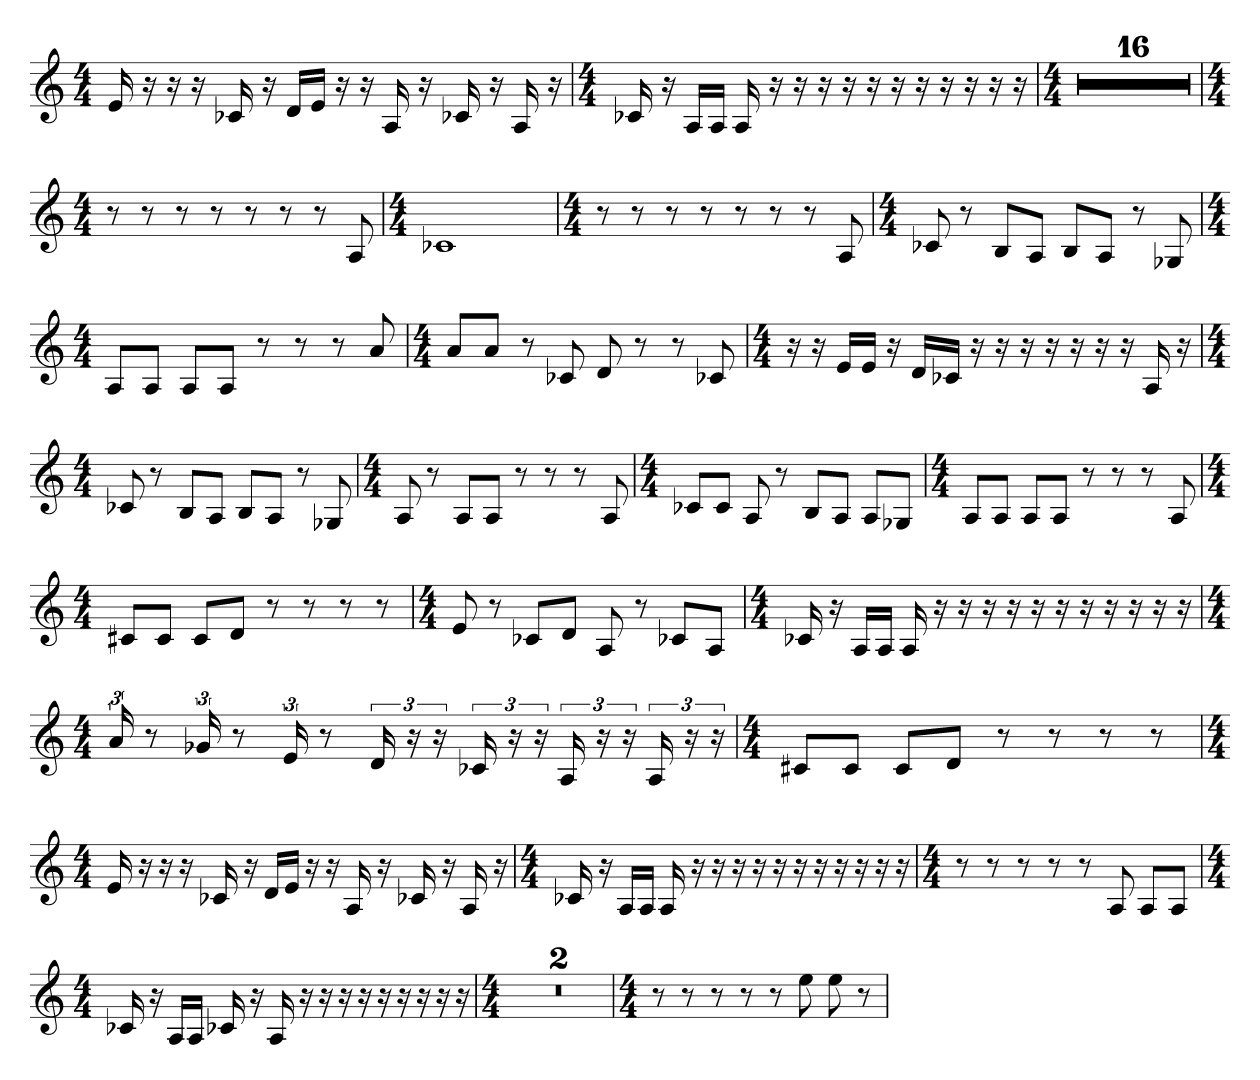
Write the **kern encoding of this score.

**kern
*part1
*staff1
*M4/4
=
16e
16r
16r
16r
16c-X
16r
16dLL
16eJJ
16r
16r
16A
16r
16c-X
16r
16A
16r
=
*M4/4
16c-X
16r
16ALL
16AJJ
16A
16r
16r
16r
16r
16r
16r
16r
16r
16r
16r
16r
=
*M4/4
1r
=
*M4/4
1r
=
*M4/4
1r
=
*M4/4
1r
=
*M4/4
1r
=
*M4/4
1r
=
*M4/4
1r
=
*M4/4
1r
=
*M4/4
1r
=
*M4/4
1r
=
*M4/4
1r
=
*M4/4
1r
=
*M4/4
1r
=
*M4/4
1r
=
*M4/4
1r
=
*M4/4
1r
=
*M4/4
8r
8r
8r
8r
8r
8r
8r
8A
=
*M4/4
1c-X
=
*M4/4
8r
8r
8r
8r
8r
8r
8r
8A
=
*M4/4
8c-X
8r
8BL
8AJ
8BL
8AJ
8r
8G-X
=
*M4/4
8AL
8AJ
8AL
8AJ
8r
8r
8r
8a
=
*M4/4
8aL
8aJ
8r
8c-X
8d
8r
8r
8c-X
=
*M4/4
16r
16r
16eLL
16eJJ
16r
16dLL
16c-XJJ
16r
16r
16r
16r
16r
16r
16r
16A
16r
=
*M4/4
8c-X
8r
8BL
8AJ
8BL
8AJ
8r
8G-X
=
*M4/4
8A
8r
8AL
8AJ
8r
8r
8r
8A
=
*M4/4
8c-XL
8c-J
8A
8r
8BL
8AJ
8AL
8G-XJ
=
*M4/4
8AL
8AJ
8AL
8AJ
8r
8r
8r
8A
=
*M4/4
8c#XL
8c#J
8c#L
8dJ
8r
8r
8r
8r
=
*M4/4
8e
8r
8c-XL
8dJ
8A
8r
8c-XL
8AJ
=
*M4/4
16c-X
16r
16ALL
16AJJ
16A
16r
16r
16r
16r
16r
16r
16r
16r
16r
16r
16r
=
*M4/4
24a
8r
24g-X
8r
24e
8r
24d
24r
24r
24c-X
24r
24r
24A
24r
24r
24A
24r
24r
=
*M4/4
8c#XL
8c#J
8c#L
8dJ
8r
8r
8r
8r
=
*M4/4
16e
16r
16r
16r
16c-X
16r
16dLL
16eJJ
16r
16r
16A
16r
16c-X
16r
16A
16r
=
*M4/4
16c-X
16r
16ALL
16AJJ
16A
16r
16r
16r
16r
16r
16r
16r
16r
16r
16r
16r
=
*M4/4
8r
8r
8r
8r
8r
8A
8AL
8AJ
=
*M4/4
16c-X
16r
16ALL
16AJJ
16c-X
16r
16A
16r
16r
16r
16r
16r
16r
16r
16r
16r
=
*M4/4
1r
=
*M4/4
1r
=
*M4/4
8r
8r
8r
8r
8r
8ee
8ee
8r
=
*-
